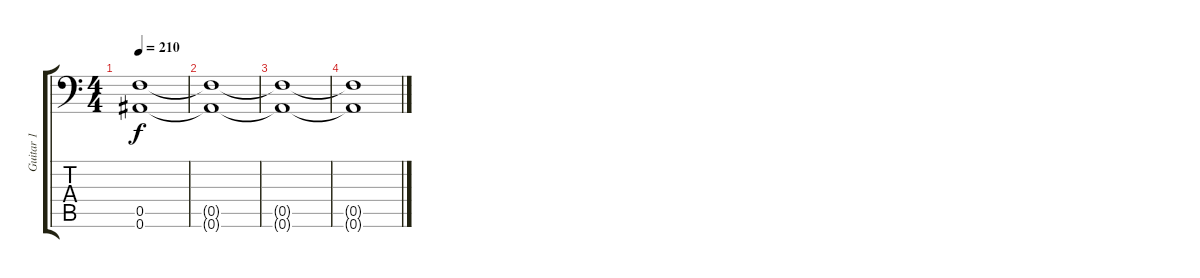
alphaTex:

\track ("Guitar 1" "Guitar 1") {instrument distortionguitar}
\staff {score tabs}
\tuning (C4 G3 Eb3 Bb2 F2 Bb1) {hide}
\ts (4 4)
\tempo 210
\clef f4
\ks c
(0.5{t} 0.6{t}).1{dy f} |
(0.5{t} 0.6{t}).1 |
(0.5{t} 0.6{t}).1 |
(0.5{t} 0.6{t}).1
